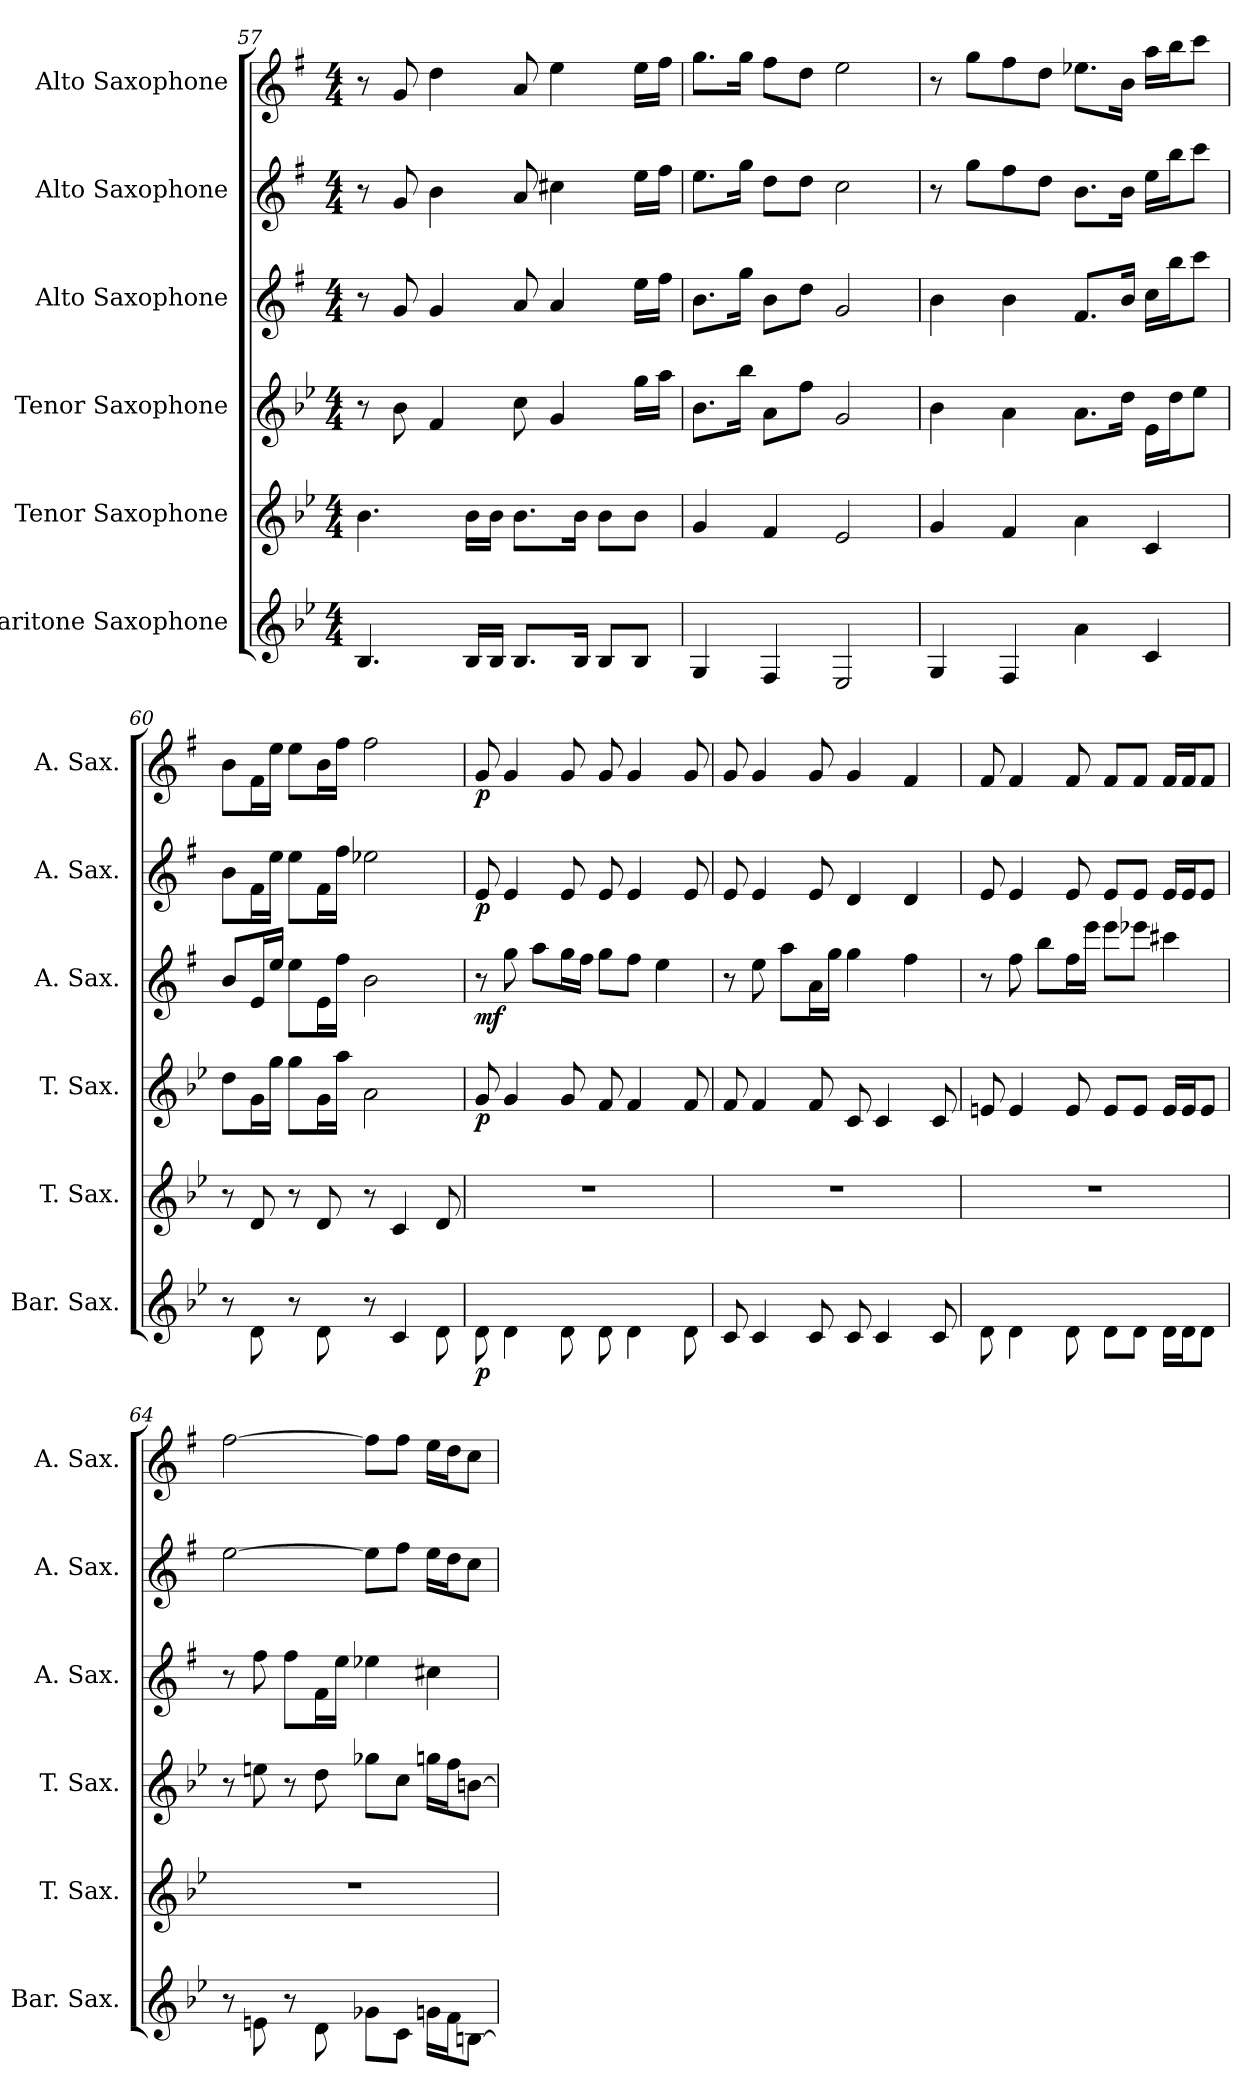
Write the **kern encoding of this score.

**kern	**dynam	**kern	**kern	**dynam	**kern	**dynam	**kern	**dynam	**kern	**dynam
*part6	*part6	*part5	*part4	*part4	*part3	*part3	*part2	*part2	*part1	*part1
*staff6	*staff6	*staff5	*staff4	*staff4	*staff3	*staff3	*staff2	*staff2	*staff1	*staff1
*I"Baritone Saxophone	*	*I"Tenor Saxophone	*I"Tenor Saxophone	*	*I"Alto Saxophone	*	*I"Alto Saxophone	*	*I"Alto Saxophone	*
*I'Bar. Sax.	*	*I'T. Sax.	*I'T. Sax.	*	*I'A. Sax.	*	*I'A. Sax.	*	*I'A. Sax.	*
*clefG2	*	*clefG2	*clefG2	*	*clefG2	*	*clefG2	*	*clefG2	*
*ITrd12c21	*	*ITrd8c14	*ITrd8c14	*	*ITrd5c9	*	*ITrd5c9	*	*ITrd5c9	*
*k[b-e-]	*	*k[b-e-]	*k[b-e-]	*	*k[b-e-]	*	*k[b-e-]	*	*k[b-e-]	*
*M4/4	*	*M4/4	*M4/4	*	*M4/4	*	*M4/4	*	*M4/4	*
=57	=57	=57	=57	=57	=57	=57	=57	=57	=57	=57
4.BB-/	.	4.B-\	8r	.	8r	.	8r	.	8r	.
.	.	.	8B-\	.	8B-/	.	8B-/	.	8B-/	.
.	.	.	4F/	.	4B-/	.	4d\	.	4f\	.
16BB-/LL	.	16B-\LL	.	.	.	.	.	.	.	.
16BB-/JJ	.	16B-\JJ	.	.	.	.	.	.	.	.
8.BB-/L	.	8.B-\L	8c\	.	8c/	.	8c/	.	8c/	.
.	.	.	4G/	.	4c/	.	4en\	.	4g\	.
16BB-/Jk	.	16B-\Jk	.	.	.	.	.	.	.	.
8BB-/L	.	8B-\L	.	.	.	.	.	.	.	.
8BB-/J	.	8B-\J	16g\LL	.	16g\LL	.	16g\LL	.	16g\LL	.
.	.	.	16a\JJ	.	16a\JJ	.	16a\JJ	.	16a\JJ	.
!!LO:PB:g=z
=58	=58	=58	=58	=58	=58	=58	=58	=58	=58	=58
4GG/	.	4G/	8.B-\L	.	8.d\L	.	8.g\L	.	8.b-\L	.
.	.	.	16b-\Jk	.	16b-\Jk	.	16b-\Jk	.	16b-\Jk	.
4FF/	.	4F/	8A\L	.	8d\L	.	8f\L	.	8a\L	.
.	.	.	8f\J	.	8f\J	.	8f\J	.	8f\J	.
2EE-/	.	2E-/	2G/	.	2B-/	.	2e-\	.	2g\	.
=59	=59	=59	=59	=59	=59	=59	=59	=59	=59	=59
4GG/	.	4G/	4B-\	.	4d\	.	8r	.	8r	.
.	.	.	.	.	.	.	8b-\L	.	8b-\L	.
4FF/	.	4F/	4A\	.	4d\	.	8a\	.	8a\	.
.	.	.	.	.	.	.	8f\J	.	8f\J	.
4A\	.	4A\	8.A\L	.	8.A/L	.	8.d\L	.	8.g-X\L	.
.	.	.	16d\Jk	.	16d/Jk	.	16d\Jk	.	16d\Jk	.
4C/	.	4C/	16E-\LL	.	16e-\LL	.	16g\LL	.	16cc\LL	.
.	.	.	16d\J	.	16dd\J	.	16dd\J	.	16dd\J	.
.	.	.	8e-\J	.	8ee-\J	.	8ee-\J	.	8ee-\J	.
=60	=60	=60	=60	=60	=60	=60	=60	=60	=60	=60
8r	.	8r	8d\L	.	8d/L	.	8d\L	.	8d\L	.
8D\	.	8D/	16G\L	.	16G/L	.	16A\L	.	16A\L	.
.	.	.	16g\JJ	.	16g/JJ	.	16g\JJ	.	16g\JJ	.
8r	.	8r	8g\L	.	8g\L	.	8g\L	.	8g\L	.
8D\	.	8D/	16G\L	.	16G\L	.	16A\L	.	16d\L	.
.	.	.	16a\JJ	.	16a\JJ	.	16a\JJ	.	16a\JJ	.
8r	.	8r	2A\	.	2d\	.	2g-X\	.	2a\	.
4C/	.	4C/	.	.	.	.	.	.	.	.
8D\	.	8D/	.	.	.	.	.	.	.	.
=61	=61	=61	=61	=61	=61	=61	=61	=61	=61	=61
!	!LO:DY:b	!	!	!LO:DY:b	!	!LO:DY:b	!	!LO:DY:b	!	!LO:DY:b
8D\	p	1r	8G/	p	8r	mf	8G/	p	8B-/	p
4D\	.	.	4G/	.	8b-\	.	4G/	.	4B-/	.
.	.	.	.	.	8cc\L	.	.	.	.	.
8D\	.	.	8G/	.	16b-\L	.	8G/	.	8B-/	.
.	.	.	.	.	16a\JJ	.	.	.	.	.
8D\	.	.	8F/	.	8b-\L	.	8G/	.	8B-/	.
4D\	.	.	4F/	.	8a\J	.	4G/	.	4B-/	.
.	.	.	.	.	4g\	.	.	.	.	.
8D\	.	.	8F/	.	.	.	8G/	.	8B-/	.
!!LO:LB:g=z
=62	=62	=62	=62	=62	=62	=62	=62	=62	=62	=62
8C/	.	1r	8F/	.	8r	.	8G/	.	8B-/	.
4C/	.	.	4F/	.	8g\	.	4G/	.	4B-/	.
.	.	.	.	.	8cc\L	.	.	.	.	.
8C/	.	.	8F/	.	16c\L	.	8G/	.	8B-/	.
.	.	.	.	.	16b-\JJ	.	.	.	.	.
8C/	.	.	8C/	.	4b-\	.	4F/	.	4B-/	.
4C/	.	.	4C/	.	.	.	.	.	.	.
.	.	.	.	.	4a\	.	4F/	.	4A/	.
8C/	.	.	8C/	.	.	.	.	.	.	.
=63	=63	=63	=63	=63	=63	=63	=63	=63	=63	=63
8D\	.	1r	8En/	.	8r	.	8G/	.	8A/	.
4D\	.	.	4E/	.	8a\	.	4G/	.	4A/	.
.	.	.	.	.	8dd\L	.	.	.	.	.
8D\	.	.	8E/	.	16a\L	.	8G/	.	8A/	.
.	.	.	.	.	16gg\JJ	.	.	.	.	.
8D\L	.	.	8E/L	.	8gg\L	.	8G/L	.	8A/L	.
8D\J	.	.	8E/J	.	8gg-X\J	.	8G/J	.	8A/J	.
16D\LL	.	.	16E/LL	.	4een\	.	16G/LL	.	16A/LL	.
16D\J	.	.	16E/J	.	.	.	16G/J	.	16A/J	.
8D\J	.	.	8E/J	.	.	.	8G/J	.	8A/J	.
=64	=64	=64	=64	=64	=64	=64	=64	=64	=64	=64
8r	.	1r	8r	.	8r	.	[2g\	.	[2a\	.
8En\	.	.	8en\	.	8a\	.	.	.	.	.
8r	.	.	8r	.	8a\L	.	.	.	.	.
8D\	.	.	8d\	.	16A\L	.	.	.	.	.
.	.	.	.	.	16g\JJ	.	.	.	.	.
8G-X\L	.	.	8g-X\L	.	4g-X\	.	8g\L]	.	8a\L]	.
8C\J	.	.	8c\J	.	.	.	8a\J	.	8a\J	.
16Gn\LL	.	.	16gn\LL	.	4en\	.	16g\LL	.	16g\LL	.
16F\J	.	.	16f\J	.	.	.	16f\J	.	16f\J	.
[8BBn\J	.	.	[8Bn\J	.	.	.	8e-\J	.	8e-\J	.
=	=	=	=	=	=	=	=	=	=	=
*-	*-	*-	*-	*-	*-	*-	*-	*-	*-	*-
